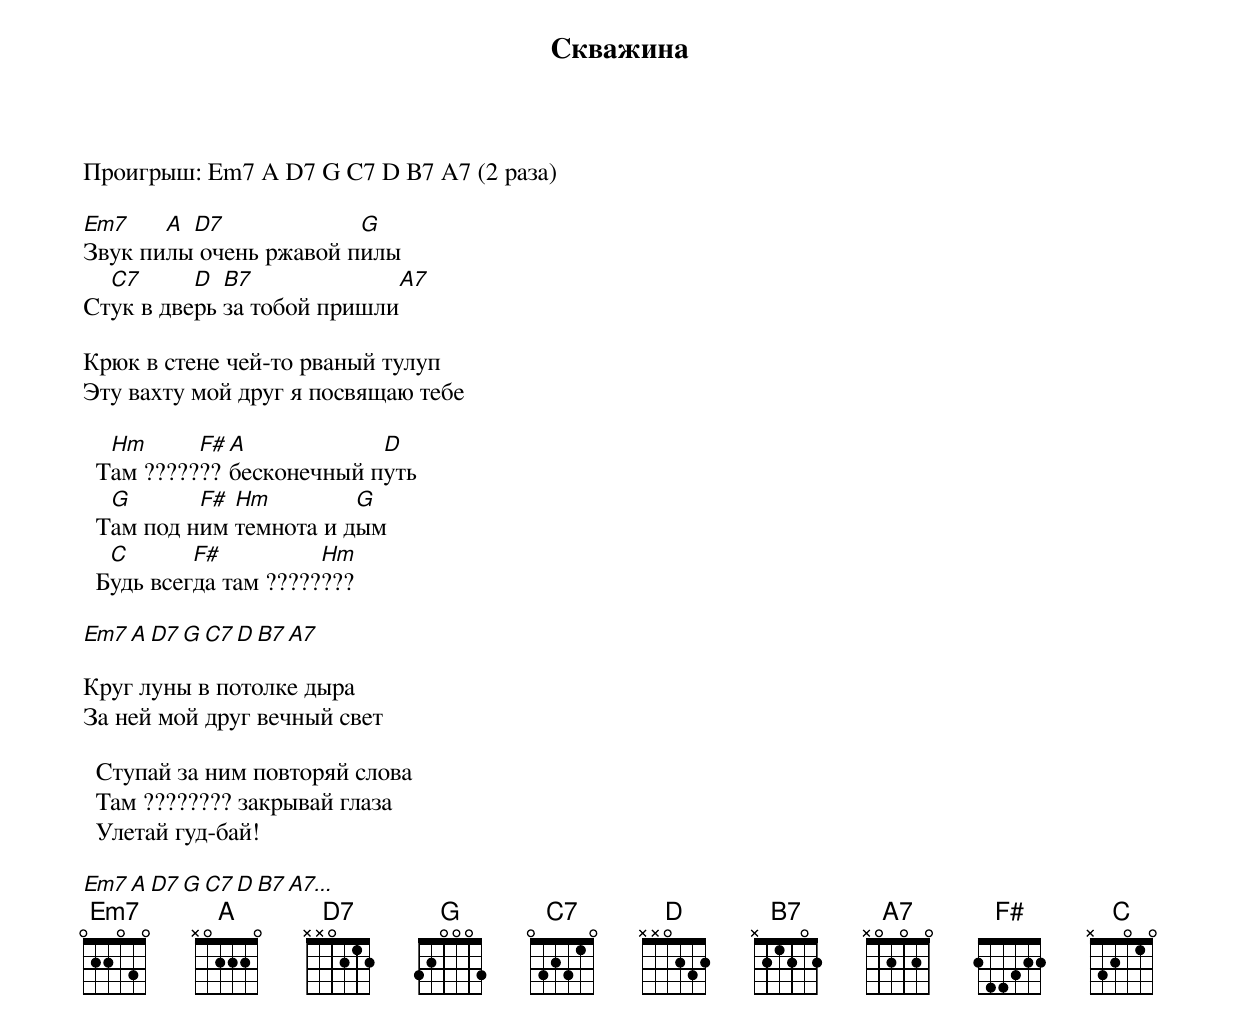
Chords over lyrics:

Скважина

Проигрыш: Em7 A D7 G C7 D B7 A7 (2 раза)

Em7    A D7             G
Звук пилы очень ржавой пилы
  C7      D  B7              A7
Стук в дверь за тобой пришли

Крюк в стене чей-то рваный тулуп
Эту вахту мой друг я посвящаю тебе

   Hm      F# A            D
  Там ??????? бесконечный путь
   G       F# Hm         G
  Там под ним темнота и дым
   C       F#          Hm
  Будь всегда там ????????

Em7 A D7 G C7 D B7 A7

Круг луны в потолке дыра
За ней мой друг вечный свет

  Ступай за ним повторяй слова
  Там ???????? закрывай глаза
  Улетай гуд-бай!

Em7 A D7 G C7 D B7 A7...
